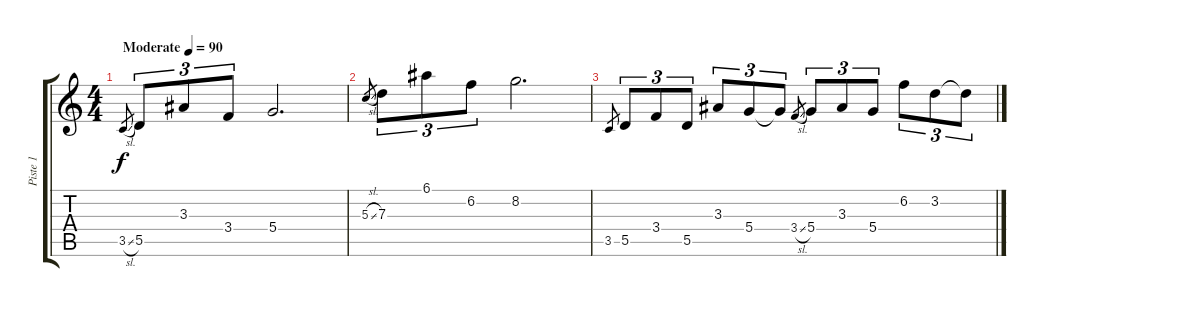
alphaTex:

\track ("Piste 1" "Piste 1") {instrument acousticguitarsteel}
\staff {score tabs}
\tuning (E4 B3 G3 D3 A2 E2) {hide}
\ts (4 4)
\tempo (90 "Moderate")
\clef g2
\ks c
3.5{sl}.8{gr dy f instrument acousticguitarsteel} 5.5.8{tu (3 2)} 3.3.8{tu (3 2)} 3.4.8{tu (3 2)} 5.4.2{d} |
5.3{sl}.8{gr} 7.3.8{tu (3 2)} 6.1.8{tu (3 2)} 6.2.8{tu (3 2)} 8.2.2{d} |
3.5.8{gr} 5.5.8{tu (3 2)} 3.4.8{tu (3 2)} 5.5.8{tu (3 2)} 3.3.8{tu (3 2)} 5.4.8{tu (3 2)} 5.4{t}.8{tu (3 2)} 3.4{sl}.8{gr} 5.4.8{tu (3 2)} 3.3.8{tu (3 2)} 5.4.8{tu (3 2)} 6.2.8{tu (3 2)} 3.2.8{tu (3 2)} 3.2{t}.8{tu (3 2)}
